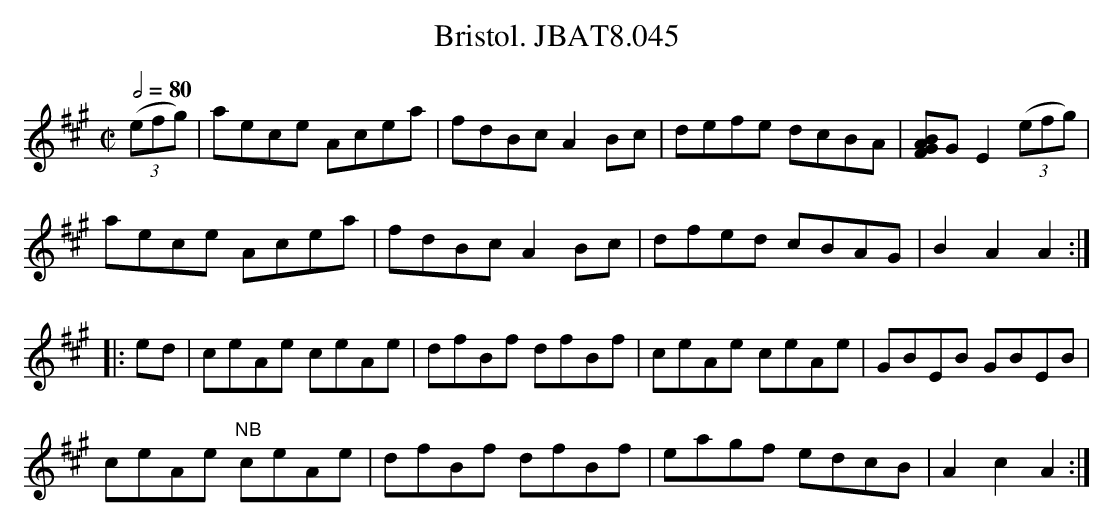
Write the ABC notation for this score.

X:1
T:Bristol. JBAT8.045
M:C|
L:1/8
Q:1/2=80
K:A
((3efg)|aece Acea|fdBc A2Bc|defe dcBA|[GABF]G E2 ((3efg)|
aece Acea|fdBc A2Bc|dfed cBAG|B2A2A2:|
|:ed|ceAe ceAe|dfBf dfBf|ceAe ceAe|GBEB GBEB|
ceAe "NB"ceAe|dfBf dfBf|eagf edcB|A2c2A2:|
